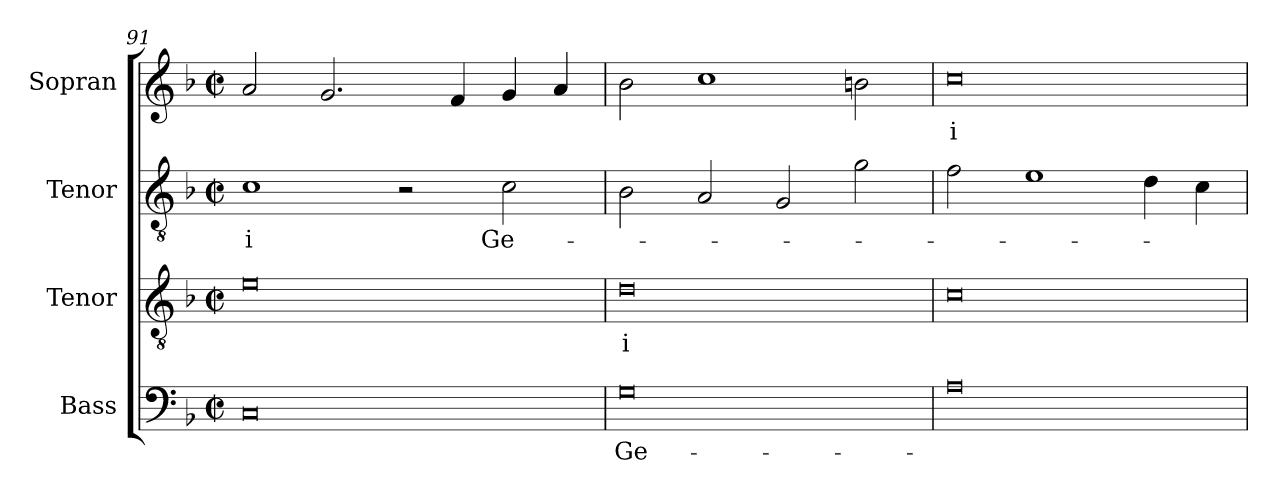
**kern	**text	**kern	**text	**kern	**text	**kern	**text
*part4	*part4	*part3	*part3	*part2	*part2	*part1	*part1
*staff4	*staff4	*staff3	*staff3	*staff2	*staff2	*staff1	*staff1
*I"Bass	*	*I"Tenor	*	*I"Tenor	*	*I"Sopran	*
*	*	*I'Tenor	*	*	*	*	*
*clefF4	*	*clefGv2	*	*clefGv2	*	*clefG2	*
*	*	*ITrd7c12	*	*ITrd7c12	*	*	*
*k[b-]	*	*k[b-]	*	*k[b-]	*	*k[b-]	*
*F:	*	*F:	*	*F:	*	*F:	*
*M2/2	*	*M2/2	*	*M2/2	*	*M2/2	*
*met(c|)	*	*met(c|)	*	*met(c|)	*	*met(c|)	*
=91	=91	=91	=91	=91	=91	=91	=91
!	!	!	!	!	!LO:LY:b:color=#000000	!	!
0Ci	.	0Ei	.	1Ci	-i	2ai/	.
.	.	.	.	.	.	2.gi/	.
.	.	.	.	2r	.	.	.
.	.	.	.	.	.	4fi/	.
!	!	!	!	!	!LO:LY:b:color=#000000	!	!
.	.	.	.	2Ci\	Ge-	4gi/	.
.	.	.	.	.	.	4ai/	.
=92	=92	=92	=92	=92	=92	=92	=92
!	!LO:LY:b:color=#000000	!	!	!	!	!	!
!	!	!	!LO:LY:b:color=#000000	!	!	!	!
0Gi	Ge-	0Di	-i	2BB-i\	.	2b-i\	.
.	.	.	.	2AAi/	.	1cci	.
.	.	.	.	2GGi/	.	.	.
.	.	.	.	2Gi\	.	2bni\	.
=93	=93	=93	=93	=93	=93	=93	=93
!	!	!	!	!	!	!	!LO:LY:b:color=#000000
0Ai	.	0Ci	.	2Fi\	.	0cci	-i
.	.	.	.	1Ei	.	.	.
.	.	.	.	4Di\	.	.	.
.	.	.	.	4Ci\	.	.	.
=	=	=	=	=	=	=	=
*-	*-	*-	*-	*-	*-	*-	*-
